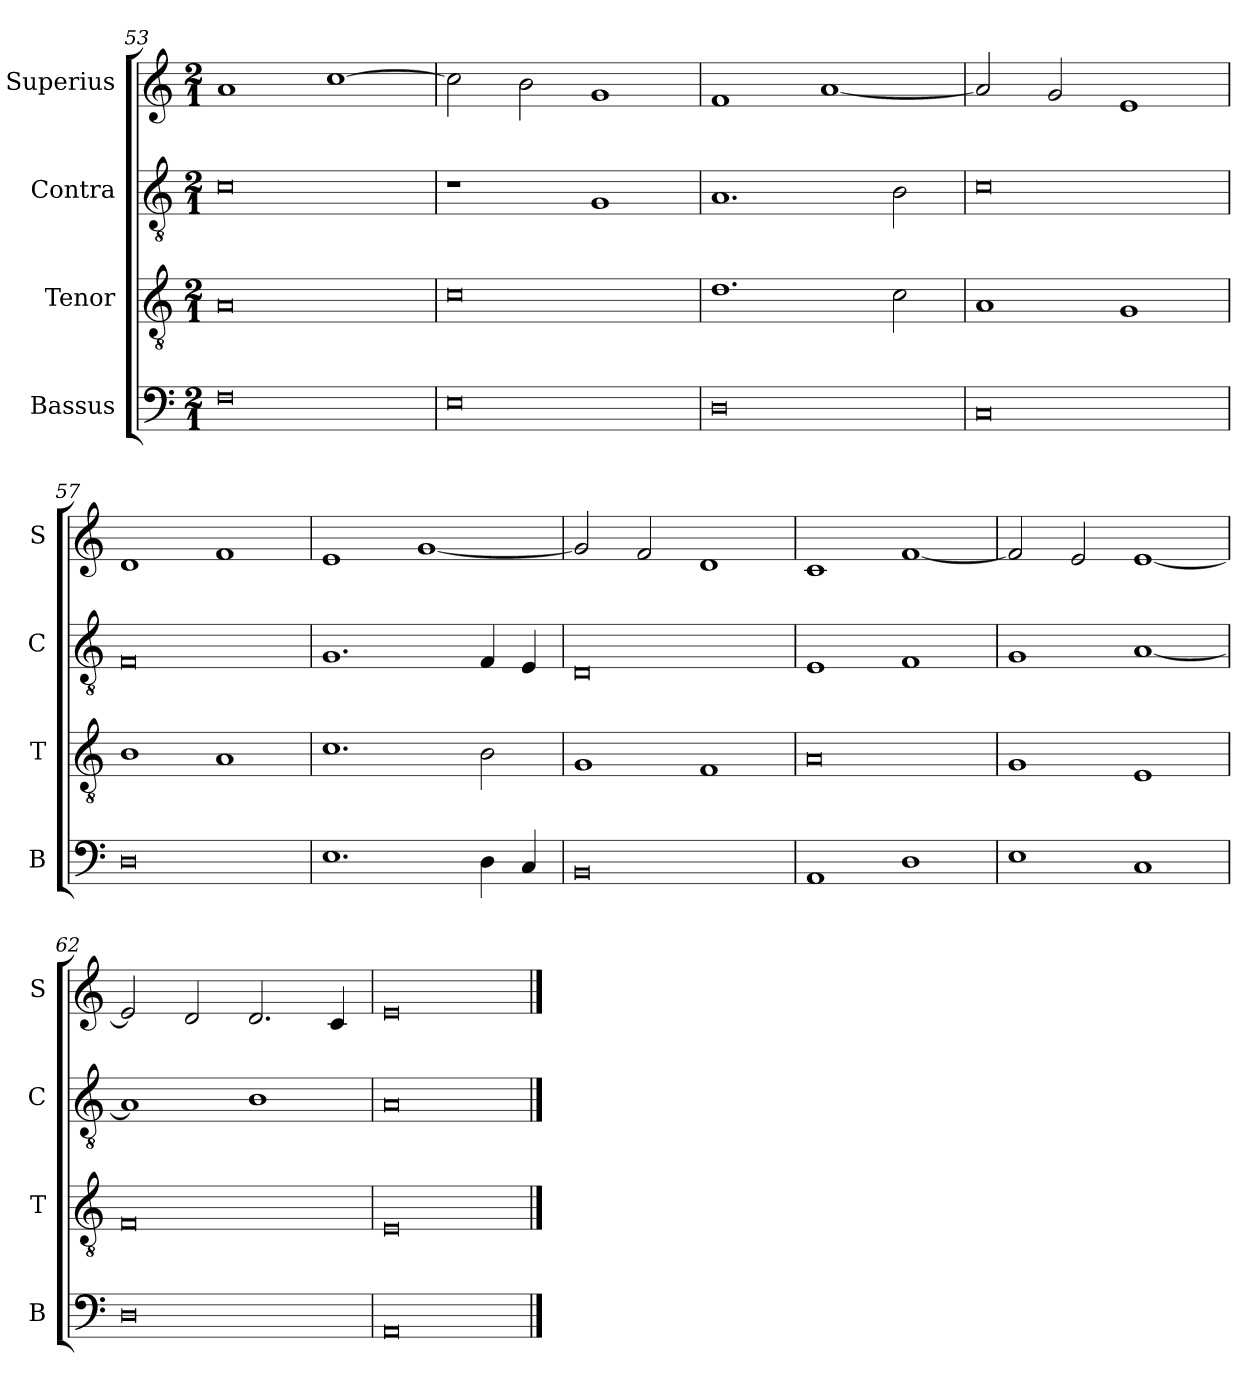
**kern	**kern	**kern	**kern
*part4	*part3	*part2	*part1
*staff4	*staff3	*staff2	*staff1
*I"Bassus	*I"Tenor	*I"Contra	*I"Superius
*I'B	*I'T	*I'C	*I'S
*clefF4	*clefGv2	*clefGv2	*clefG2
*k[]	*k[]	*k[]	*k[]
*M2/1	*M2/1	*M2/1	*M2/1
=53	=53	=53	=53
0F	0A	0c	1a
.	.	.	[1cc
=54	=54	=54	=54
0E	0c	1r	2cc\]
.	.	.	2b\
.	.	1G	1g
=55	=55	=55	=55
0D	1.d	1.A	1f
.	.	.	[1a
.	2c\	2B\	.
=56	=56	=56	=56
0C	1A	0c	2a/]
.	.	.	2g/
.	1G	.	1e
=57	=57	=57	=57
0D	1B	0F	1d
.	1A	.	1f
=58	=58	=58	=58
1.E	1.c	1.G	1e
.	.	.	[1g
4D\	2B\	4F/	.
4C/	.	4E/	.
=59	=59	=59	=59
0BB	1G	0D	2g/]
.	.	.	2f/
.	1F	.	1d
=60	=60	=60	=60
1AA	0A	1E	1c
1D	.	1F	[1f
=61	=61	=61	=61
1E	1G	1G	2f/]
.	.	.	2e/
1C	1E	[1A	[1e
=62	=62	=62	=62
0D	0F	1A]	2e/]
.	.	.	2d/
.	.	1B	2.d/
.	.	.	4c/
=63	=63	=63	=63
0AA	0E	0A	0e
==	==	==	==
*-	*-	*-	*-
